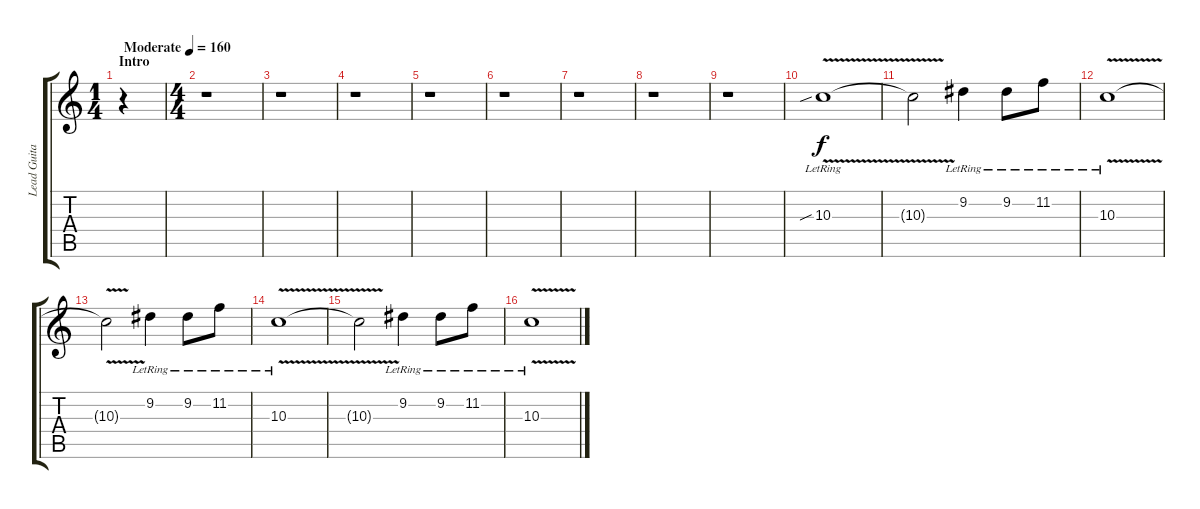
\track ("Lead Guitar" "Lead Guita") {instrument electricguitarjazz}
\staff {score tabs}
\tuning (B3 Gb3 D3 A2 E2 B1) {hide}
\ts (1 4)
\section ("" "Intro")
\tempo (160 "Moderate")
\clef g2
\ks c
r.4{dy f instrument electricguitarjazz} |
\ts (4 4)
r.1 |
r.1 |
r.1 |
r.1 |
r.1 |
r.1 |
r.1 |
r.1 |
10.3{v sib lr}.1 |
10.3{t}.2 9.2{lr}.4 9.2{lr}.8 11.2{lr}.8 |
10.3{v lr}.1 |
10.3{t}.2 9.2{lr}.4 9.2{lr}.8 11.2{lr}.8 |
10.3{v lr}.1 |
10.3{t}.2 9.2{lr}.4 9.2{lr}.8 11.2{lr}.8 |
10.3{v lr}.1
